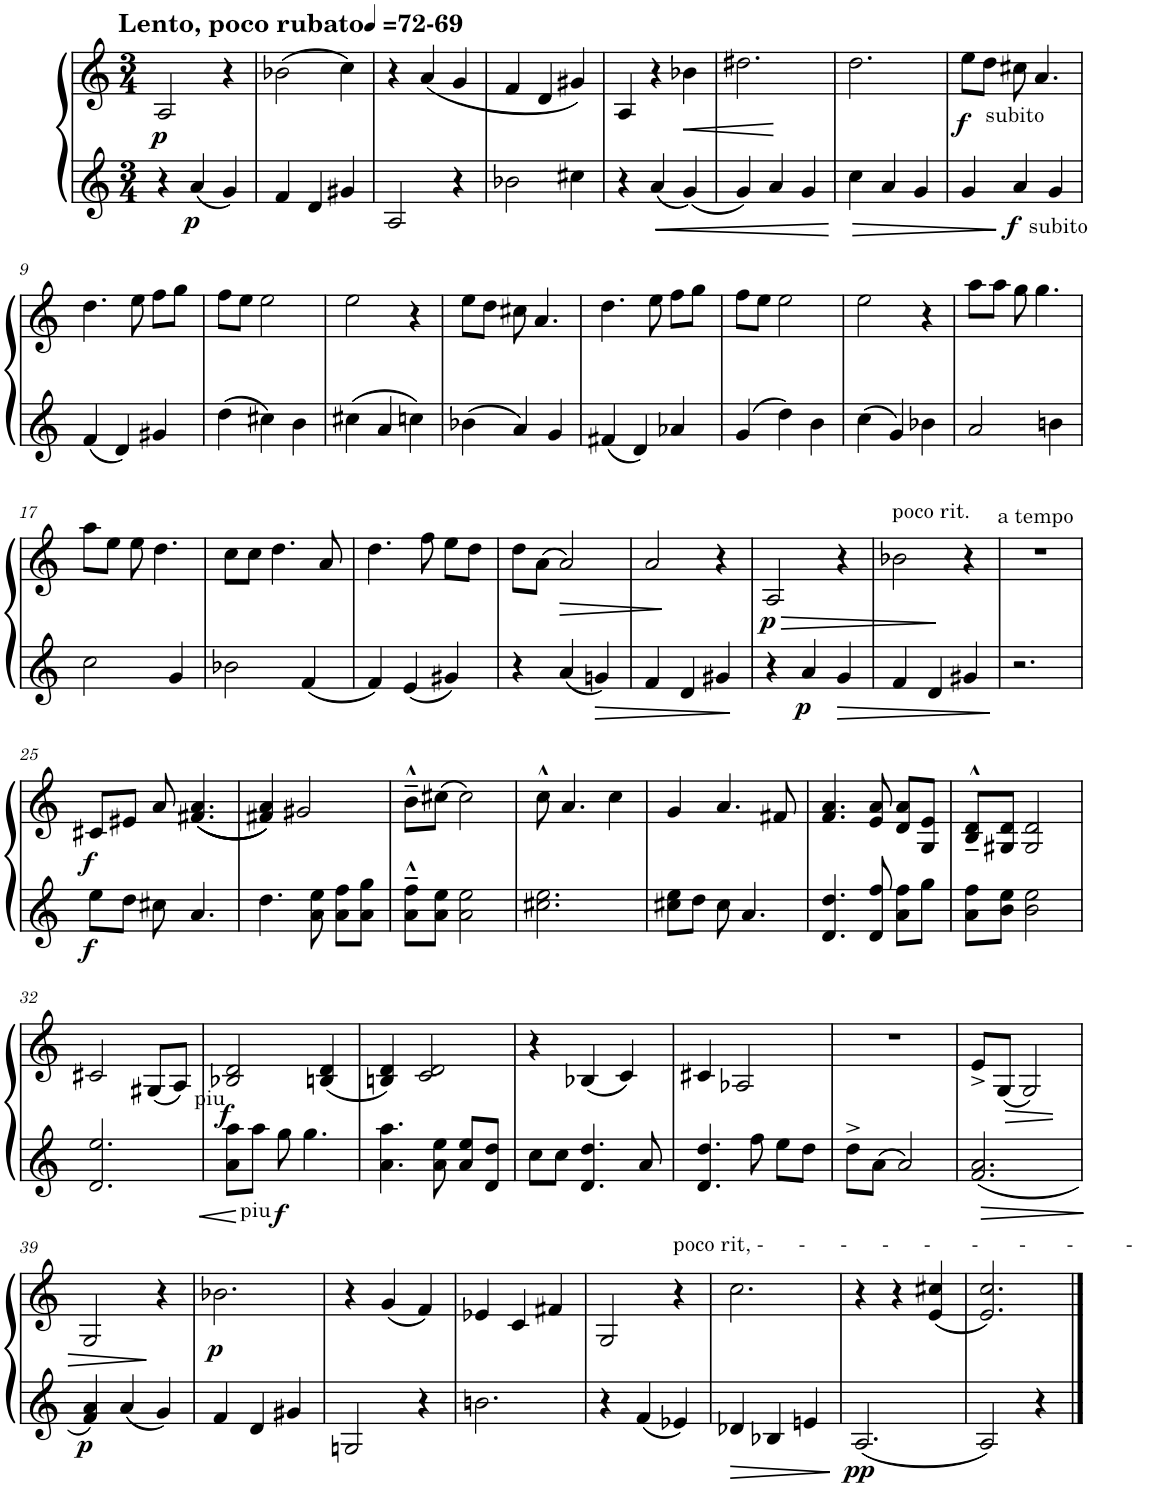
**kern	**kern	**dynam
*part1	*part1	*part1
*staff2	*staff1	*staff1/2
*I"Piano	*	*
*I'Pno.	*	*
*clefG2	*clefG2	*
*k[]	*k[]	*
*M3/4	*M3/4	*
*MM72	*MM72	*
=1	=1	=1
!	!LO:TX:a:B:t=Lento, poco rubato	!
!	!LO:TX:a:B:t=-69	!
!	!	!LO:DY:b
4r	2A/	p
!	!	!LO:DY:b=2
4a/	.	p
4g/	4r	.
=2	=2	=2
4f/	(2b-X\	.
4d/	.	.
4g#X/	4cc\)	.
=3	=3	=3
2A/	4r	.
.	(4a/	.
4r	4g/	.
=4	=4	=4
2b-X\	4f/	.
.	4d/	.
4cc#X\	4g#X/)	.
=5	=5	=5
4r	4A/	.
4a/	4r	.
!	!	!LO:HP:b
4g/	4b-X\	<
=6	=6	=6
4g/	2.dd#X\	.
4a/	.	.
4g/	.	.
.	.	[
=7	=7	=7
4cc\	2.dd\	.
4a/	.	.
4g/	.	.
=8	=8	=8
!	!	!LO:DY:b
4g/	8ee\L	f
!	!LO:TX:b:t=subito	!
.	8dd\J	.
!	!	!LO:DY:b=2
4a/	8cc#X\	f
.	4.a/	.
!LO:TX:b:t=subito	!	!
4g/	.	.
!!LO:LB:g=z
=9	=9	=9
4f/	4.dd\	.
4d/	.	.
.	8ee\	.
4g#X/	8ff\L	.
.	8gg\J	.
=10	=10	=10
4dd\	8ff\L	.
.	8ee\J	.
4cc#X\	2ee\	.
4b\	.	.
=11	=11	=11
4cc#X\	2ee\	.
4a/	.	.
4ccn\	4r	.
=12	=12	=12
4b-X\	8ee\L	.
.	8dd\J	.
4a/	8cc#X\	.
.	4.a/	.
4g/	.	.
=13	=13	=13
4f#X/	4.dd\	.
4d/	.	.
.	8ee\	.
4a-X/	8ff\L	.
.	8gg\J	.
=14	=14	=14
4g/	8ff\L	.
.	8ee\J	.
4dd\	2ee\	.
4b\	.	.
=15	=15	=15
4cc\	2ee\	.
4g/	.	.
4b-X\	4r	.
=16	=16	=16
2a/	8aa\L	.
.	8aa\J	.
.	8gg\	.
.	4.gg\	.
4bn\	.	.
!!LO:LB:g=z
=17	=17	=17
2cc\	8aa\L	.
.	8ee\J	.
.	8ee\	.
.	4.dd\	.
4g/	.	.
=18	=18	=18
2b-X\	8cc\L	.
.	8cc\J	.
.	4.dd\	.
4f/	.	.
.	8a/	.
=19	=19	=19
4f/	4.dd\	.
4e/	.	.
.	8ff\	.
4g#X/	8ee\L	.
.	8dd\J	.
=20	=20	=20
4r	8dd\L	.
.	(8a\J	.
!	!	!LO:HP:b
4a/	2a/)	>
4gn/	.	.
=21	=21	=21
4f/	2a/	.
4d/	.	.
4g#X/	4r	]
=22	=22	=22
!	!	!LO:HP:b
!	!	!LO:DY:n=1:b
4r	2A/	> p
!	!	!LO:DY:n=2:b=2
4a/	.	p
4g/	4r	.
=23	=23	=23
4f/	2b-X\	.
4d/	.	.
4g#X/	4r	]
=24	=24	=24
!	!LO:TX:a:t=poco rit.	!
!	!LO:TX:a:t=a tempo	!
2.r	2.r	.
!!LO:LB:g=z
=25	=25	=25
!	!	!LO:DY:b=2
!	!	!LO:DY:n=1:b
8ee\L	8c#X/L	f f
8dd\J	8e#X/J	.
8cc#X\	8a/	.
4.a/	((((4.f#X/ 4.a/	.
=26	=26	=26
4.dd\	4f#X/ 4a/))))	.
.	2g#X/	.
8a\ 8ee\	.	.
8a\ 8ff\L	.	.
8a\ 8gg\J	.	.
=27	=27	=27
8a\~^^ 8ff\~^^L	8b~^^\L	.
8a\ 8ee\J	(8cc#X\J	.
2a\ 2ee\	2cc#\)	.
=28	=28	=28
2.cc#X\ 2.ee\	8cc^^\	.
.	4.a/	.
.	4cc\	.
=29	=29	=29
8cc#X\ 8ee\L	4g/	.
8dd\J	.	.
8cc#\	4.a/	.
4.a/	.	.
.	8f#X/	.
=30	=30	=30
4.d/ 4.dd/	4.f/ 4.a/	.
8d/ 8ff/	8e/ 8a/	.
8a\ 8ff\L	8d/ 8a/L	.
8gg\J	8G/ 8e/J	.
=31	=31	=31
8a\ 8ff\L	8B/~^^ 8d/~^^L	.
8b\ 8ee\J	8G#X/ 8d/J	.
2b\ 2ee\	2G#/ 2d/	.
!!LO:LB:g=z
=32	=32	=32
2.d/ 2.ee/	2c#X/	.
.	(8G#X/L	.
.	8A/J)	.
=33	=33	=33
!	!LO:TX:b:t=piu	!
!LO:TX:b:t=piu	!	!
!	!	!LO:DY:b
8a\ 8aa\L	2B-X/ 2d/	f
8aa\J	.	.
!	!	!LO:DY:b=2
8gg\	.	f
4.gg\	.	.
.	(4Bn/ 4d/	.
=34	=34	=34
4.a\ 4.aa\	4Bn/ 4d/)	.
.	2c/ 2d/	.
8a\ 8ee\	.	.
8a/ 8ee/L	.	.
8d/ 8dd/J	.	.
=35	=35	=35
8cc\L	4r	.
8cc\J	.	.
4.d/ 4.dd/	(4B-X/	.
.	4c/)	.
8a/	.	.
=36	=36	=36
4.d/ 4.dd/	4c#X/	.
.	2A-X/	.
8ff\	.	.
8ee\L	.	.
8dd\J	.	.
=37	=37	=37
8dd^\L	2.r	.
8a\J	.	.
2a/	.	.
=38	=38	=38
2.f/ 2.a/	8e^/L	.
!	!	!LO:HP:b
.	(8G/J	>
.	2G/)	.
!!LO:LB:g=z
=39	=39	=39
!	!	!LO:DY:b=2
4f/ 4a/	2G/	p
4a/	.	.
4g/	4r	]
=40	=40	=40
!	!	!LO:DY:b
4f/	2.b-X\	p
4d/	.	.
4g#X/	.	.
=41	=41	=41
2Gn/	4r	.
.	(4g/	.
4r	4f/)	.
=42	=42	=42
2.bn\	4e-X/	.
.	4c/	.
.	4f#X/	.
=43	=43	=43
4r	2G/	.
4f/	.	.
!	!LO:TX:a:t=poco rit, -      -      -      -      -       -       -       -         -	!
4e-X/	4r	.
=44	=44	=44
4d-X/	2.cc\	.
4B-X/	.	.
4en/	.	.
=45	=45	=45
!	!	!LO:DY:b=2
2.A/	4r	pp
.	4r	.
.	(4e/ 4cc#X/	.
=46	=46	=46
2A/	2.e/ 2.cc/)	.
4r	.	.
==	==	==
*-	*-	*-
